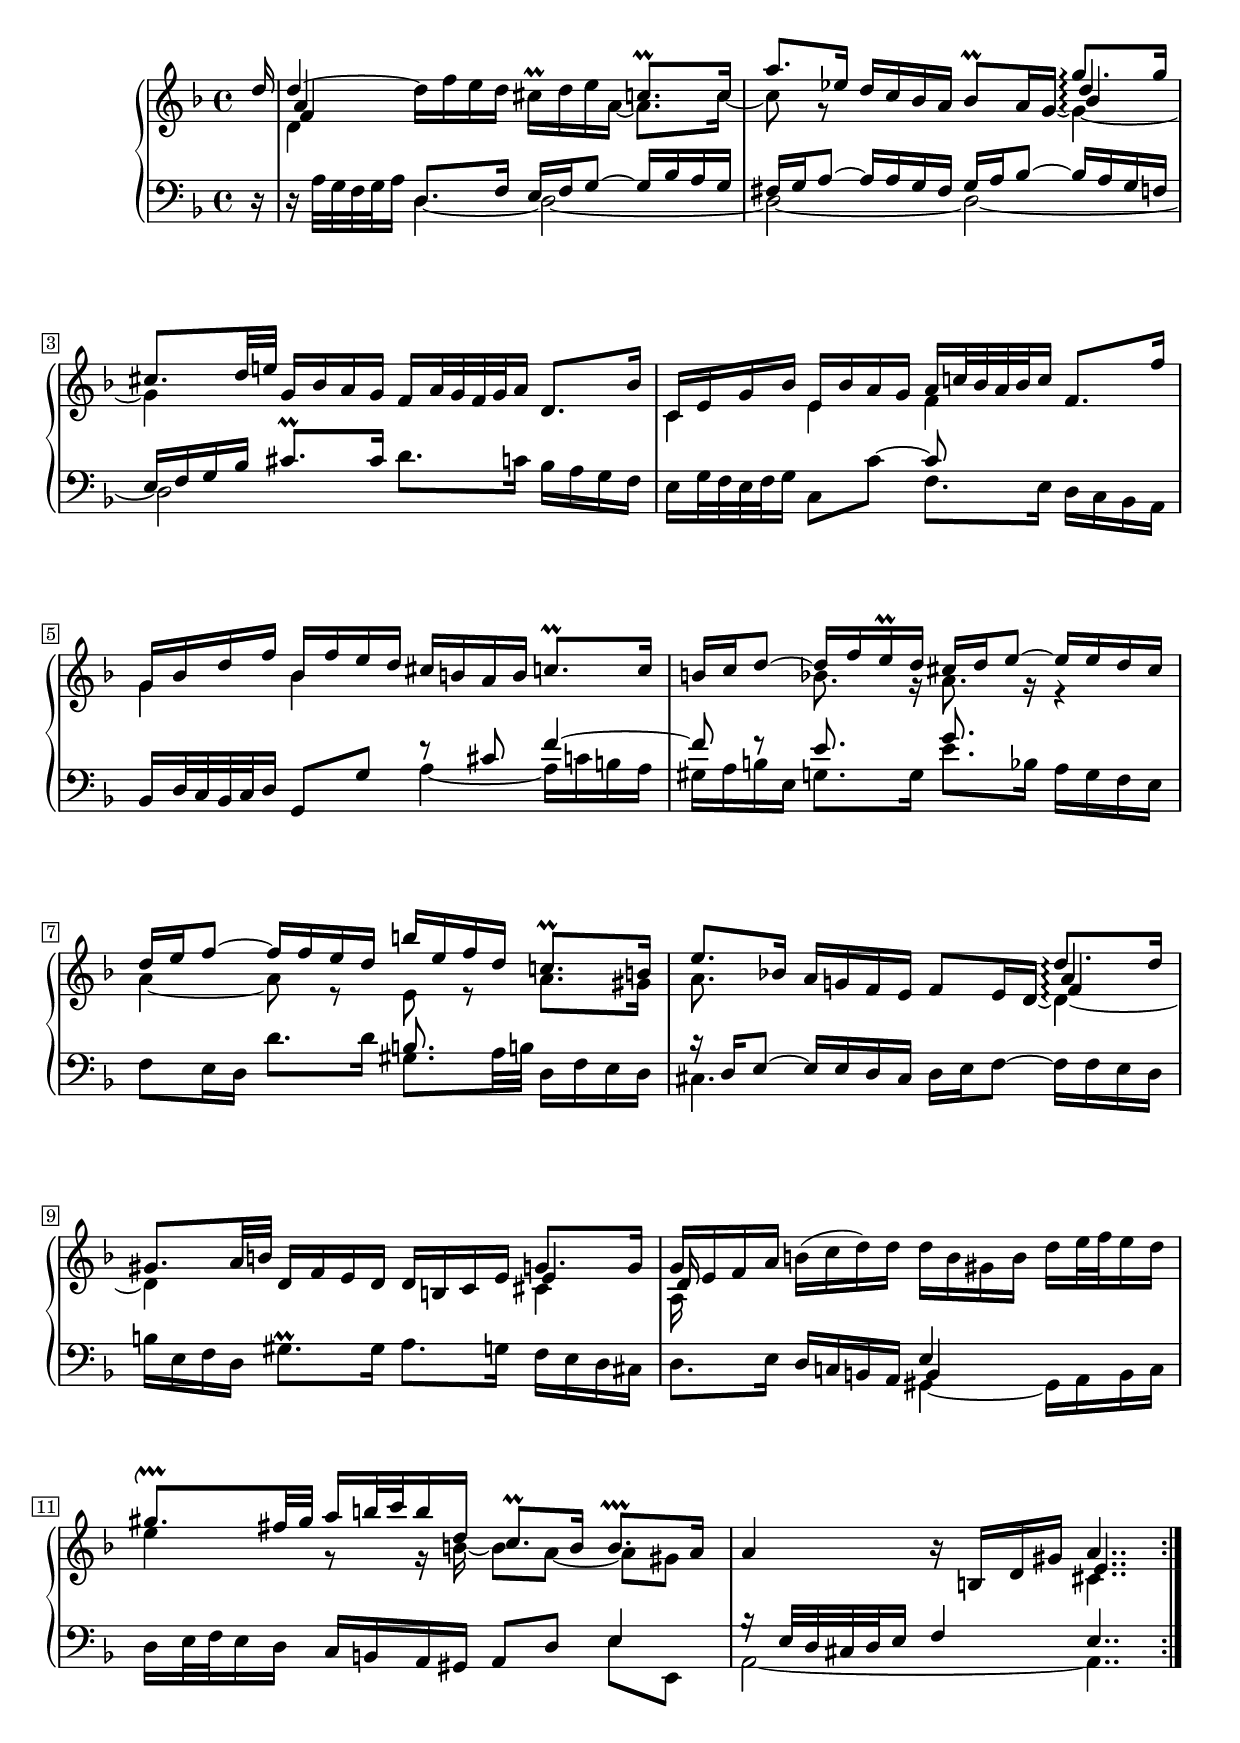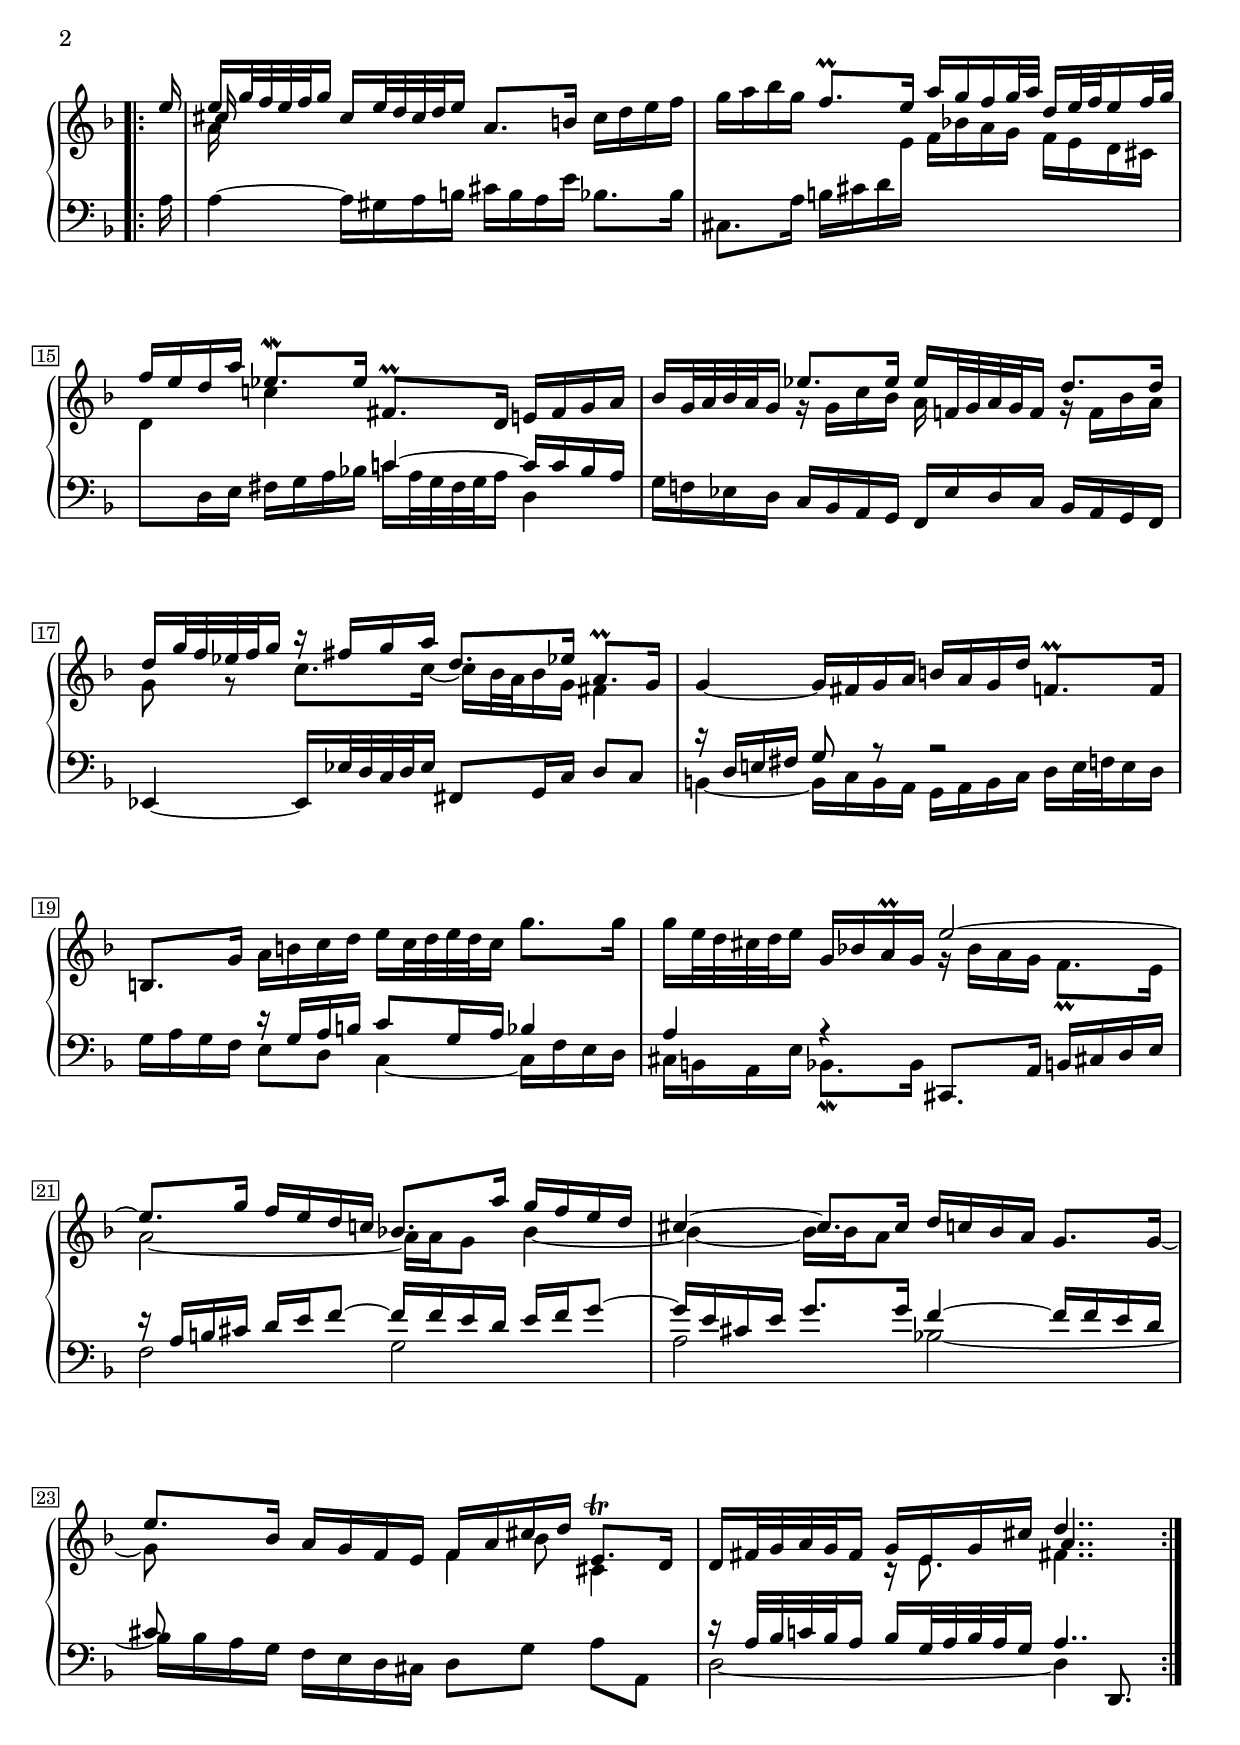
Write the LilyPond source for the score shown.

Global = {
  \key d \minor
  \time 4/4
  \include "../../global.ly"
}

Soprano = \context Voice = "one" \relative c'' {
  \voiceOne
  \stemUp\tieUp
  \override MultiMeasureRest.staff-position = #0
  \override Rest.staff-position = #0
  \label #'SuiteVIAllemande
  \repeat volta 2 {
  \partial 16 d16
  %1
  | d4~ \stemNeutral d16 f e d cis\prall d e a, \stemUp c8.\prall c16
  | a'8. ees16 d c bes a bes8\prall a16 g
    << {
      \stemUp \shiftOnn bes4
    } \\ {
      \stemUp \shiftOn d
    } \\ {
      \shiftOff g8.\arpeggio g16
    } >>
  | cis,8. d32 e g,16 bes a g f a32 g f g a16 d,8. bes'16
  | c, e g bes e, bes' a g a c32 bes a bes c16 f,8. f'16
  %5
  | g, bes d f bes, f' e d cis b a b c8.\prall c16
  | b c d8~ d16 f e\prall d cis d e8~ e16 e d cis
  | d e f8~ f16 f e d b' e, f d c8.\prall b16
  | e8. bes16 a g f e f8 e16 d
    << {
      \stemUp \shiftOnn f4
    } \\ {
      \stemUp \shiftOn a
    } \\ {
      \shiftOff d8.\arpeggio d16
    } >>
  | gis,8. a32 b d,16 f e d d b c e g8. g16
  %10
  | g e f a \stemNeutral b( c d) d d b gis b d e32 f e16 d
  | \stemUp gis8.\upprall fis32 gis a16 b32 c b16 d, c8.\prall b16 b8.\prallprall a16
  | a4 r16 b, d gis a4..
  }
  %\break
  \pageBreak
  \repeat volta 2 {
  \partial 16 e'16
  | e g32 f e f g16 cis, e32 d cis d e16 \stemNeutral a,8. b16 cis d e f
  | g a bes g \stemUp f8.\prall e16 a g f g32 a d,16 e32 f e16 f32 g
  %15
  | f16 e d a' ees8.\mordent ees16  fis,8.\prall d16 e fis g a
  | bes16 g32 a bes a g16 ees'8. ees16 ees f,32 g a g f16 d'8. d16
  | d16 g32 f ees f g16 b\rest fis g a d,8. ees!16 a,8.\prall g16
  | \stemNeutral\tieNeutral g4~ g16 fis g a b a g d' f,8.\prall f16
  | b,8. g'16 a b c d e c32 d e d c16 g'8. g16
  %20
  | g16 e32 d cis d e16 g, bes a\prall g \stemUp\tieUp e'2~
  | e8. g16 f e d c bes8. a'16 g f e d
  | cis4~ cis8. cis16 d c bes a g8. g16
  | \stemUp e'8. bes16 a g f e f a cis d e,8.\trill d16
  | d fis32 g a g fis16 g e g cis d4..
  }
}

Alto = \context Voice = "two" \relative c'' {
  \voiceTwo
  \stemDown\tieDown
  \override Rest.staff-position = #0
  \mergeDifferentlyDottedOn
  \partial 16 s16
  %1
  | \once\stemUp \shiftOn a4 \shiftOff s s8. \once\omit Flag \once\omit Stem a16~ a8. c16~
  | c8 g\rest s4 s8. \once\omit Flag \once\omit Stem g16~ g4~\arpeggio
  | g s2.
  | c,4 e f s
  %5
  | g bes s2
  | s4 bes8. g16\rest a8. g16\rest e4\rest
  | a4~ a8 e\rest e e\rest a8. gis16
  | a8. s2 \once\omit Flag \once\omit Stem d,16~ d4~\arpeggio
  | d4 s2
    << {
      \stemDown cis4
    } \\ {
      \stemUp \shiftOn e
    } >>
  %10
  | << {
      \stemDown a,16
    } \\ {
      \stemUp \shiftOn d
    } >>
    s8. s2.
  | e'4 g,8\rest g16\rest b~ b8 a~ a[ gis]
  | s2
    << {
      \stemDown cis,4..
    } \\ {
      \stemUp \shiftOn e4..
    } >>
  \partial 16 s16
  | << {
      \stemDown a
    } \\ {
      \stemUp \shiftOn cis
    } >>
    s8. s2.
  | s1
  %15
  | s4 c! s2
  | s4 g16\rest g c bes a s8. g16\rest f bes a
  | g8 g\rest c8. c16~ c16 bes32 a bes16 g fis4
  | s1*2
  %20
  | s2 g16\rest bes a g f8.\prall e16
  | a2~ a16 a g8 bes4~
  | bes~ bes16 bes a8 s4. s16 \once\omit Flag \once\omit Stem g~
  | g8 s4. f4*1/2 bes8 cis,4
  | s c16\rest e8.
    << {
      \stemDown fis!4..
    } \\ {
      \stemUp \shiftOn a
    } >>
}

Tenor = \context Voice = "three" \relative c' {
  \voiceThree
  \stemUp\tieUp
  \override Rest.staff-position = #0
  \mergeDifferentlyDottedOn
  \partial 16 s16
  %1
  | \change Staff = "upper"
    << { \stemDown d4 } \\ { \stemUp \shiftOnn f } >>
    \change Staff = "lower"
    d,8. f16 e f g8~ g16 bes a g
  | fis g a8~ a16 a g fis g a bes8~ bes16 a g f
  | e f g bes cis8.\prall cis16 s2
  | s4. \once\omit Flag \once\omit Stem c8~ c s4.
  %5
  | s2 e8\rest cis f4~
  | f8 f\rest e8. s16 g8. s16 s4
  | s2 b,8. s16 s4
  | c16\rest d, e8~ e16 e d cis s2
  | s1
  %10
  | s2 << { \stemUp \shiftOn b4 } \\ { \stemUp e } >> s4
  | s2. e4
  | b'16\rest e,32 d cis d e16 f4 e4..
  \partial 16 s16
  | s1*2
  %15
  | s2 c'4~ c16 c bes a
  | s1*2
  | d16\rest d, e fis g8 a\rest a2\rest
  | s4 d16\rest g, a b c8 g16 a bes4
  %20
  | a4 a\rest s2
  | e'16\rest a, b cis d e f8~ f16 f e d e f g8~
  | g16 e cis e g8. g16 f4~ f16 f e d
  | cis8 s4. s2
  | d16\rest a32 bes c bes a16 bes16 g32 a bes a g16 a4..
}

Bass = \context Voice = "four" \relative c' {
  \voiceFour
  \stemDown\tieDown
  \override MultiMeasureRest.staff-position = #0
  \override Rest.staff-position = #0
  \repeat volta 2 {
  \partial 16 r16
  %1
  | r16 a32 g f g a16 d,4~ d2~
  | d~ d~
  | d d'8. c!16 bes a g f
  | e g32 f e f g16 c,8 c' f,8. e16 d c bes a
  %5
  | \stemNeutral bes d32 c bes c d16 g,8 g' \stemDown a4~ a16 c! b a
  | gis a b e, g8. g16 e'8. bes16 a g f e
  | f8 e16 d d'8. d16 gis,8. a32 b! d,16 f e d
  | cis4. s8 \stemNeutral\tieNeutral d16 e f8~ f16 f e d
  | b' e, f d gis8.^\prall gis16 a8. g16 f e d cis
  | d8. e16 d c b a \stemDown\tieDown gis4~ gis16 a b c
  %10
  | \stemNeutral d16 e32 f e16 d c b a gis a8 d \stemDown e[ e,]
  | a2~ a4..
  }
  \repeat volta 2 {
  \partial 16 a'16
  | \stemNeutral\tieNeutral a4~ a16 gis a b cis b a e' bes8. bes16
  | \stemDown cis,8. a'16
    \once\override Beam.positions = #'(-1.5 . -0.3)
    b cis d
    \change Staff = "upper"
    e f bes a g f e d cis
  %15
  | \once\override Beam.damping = #+inf.0
    d8
    \change Staff = "lower"
    d,16 e fis g a bes c a32 g fis g a16 d,4
  | \stemNeutral g16 f ees d c bes a g f ees' d c bes a g f
  | ees4~ ees16 ees'32 d c d ees16 fis,8 g16 c d8 c
  | \stemDown\tieDown b4~ b16 c b a g a b c d e32 f e16 d
  | g16 a g f e8 d c4~ c16 f e d
  %20
  | cis b a e' bes8.\mordent bes16 \stemNeutral cis,8. a'16 b cis! d e
  | f2 g
  | a bes~
  | bes16 bes a g f e d cis d8 g a[ a,]
  | \stemDown d2~ d4 \once\stemUp d,8.
  }
}

\score {
  \new PianoStaff \with { connectArpeggios = ##t }
  <<
    \accidentalStyle Score.piano
    \context Staff = "upper" <<
      \set Staff.midiInstrument = #"acoustic grand"
      \Global
      \clef treble
      \Soprano
      \Alto
    >>
    \context Staff = "lower" <<
      \set Staff.midiInstrument = #"acoustic grand"
      \Global
      \clef bass
      \Tenor
      \Bass
    >>
  >>
  \header {
    composer = ##f % "Johann Sebastian Bach"
    opus = ##f % "BWV 811"
    title = \markup { "Allemande" }
    subtitle = ##f
  }
  \layout {
    \context {
      \PianoStaff
      \override Parentheses.font-size = #-2
      \override TextScript.font-shape = #'italic
      \override TextScript.font-size = #-1
    }
  }
  \midi {
    \tempo 4 = 60
  }
}
